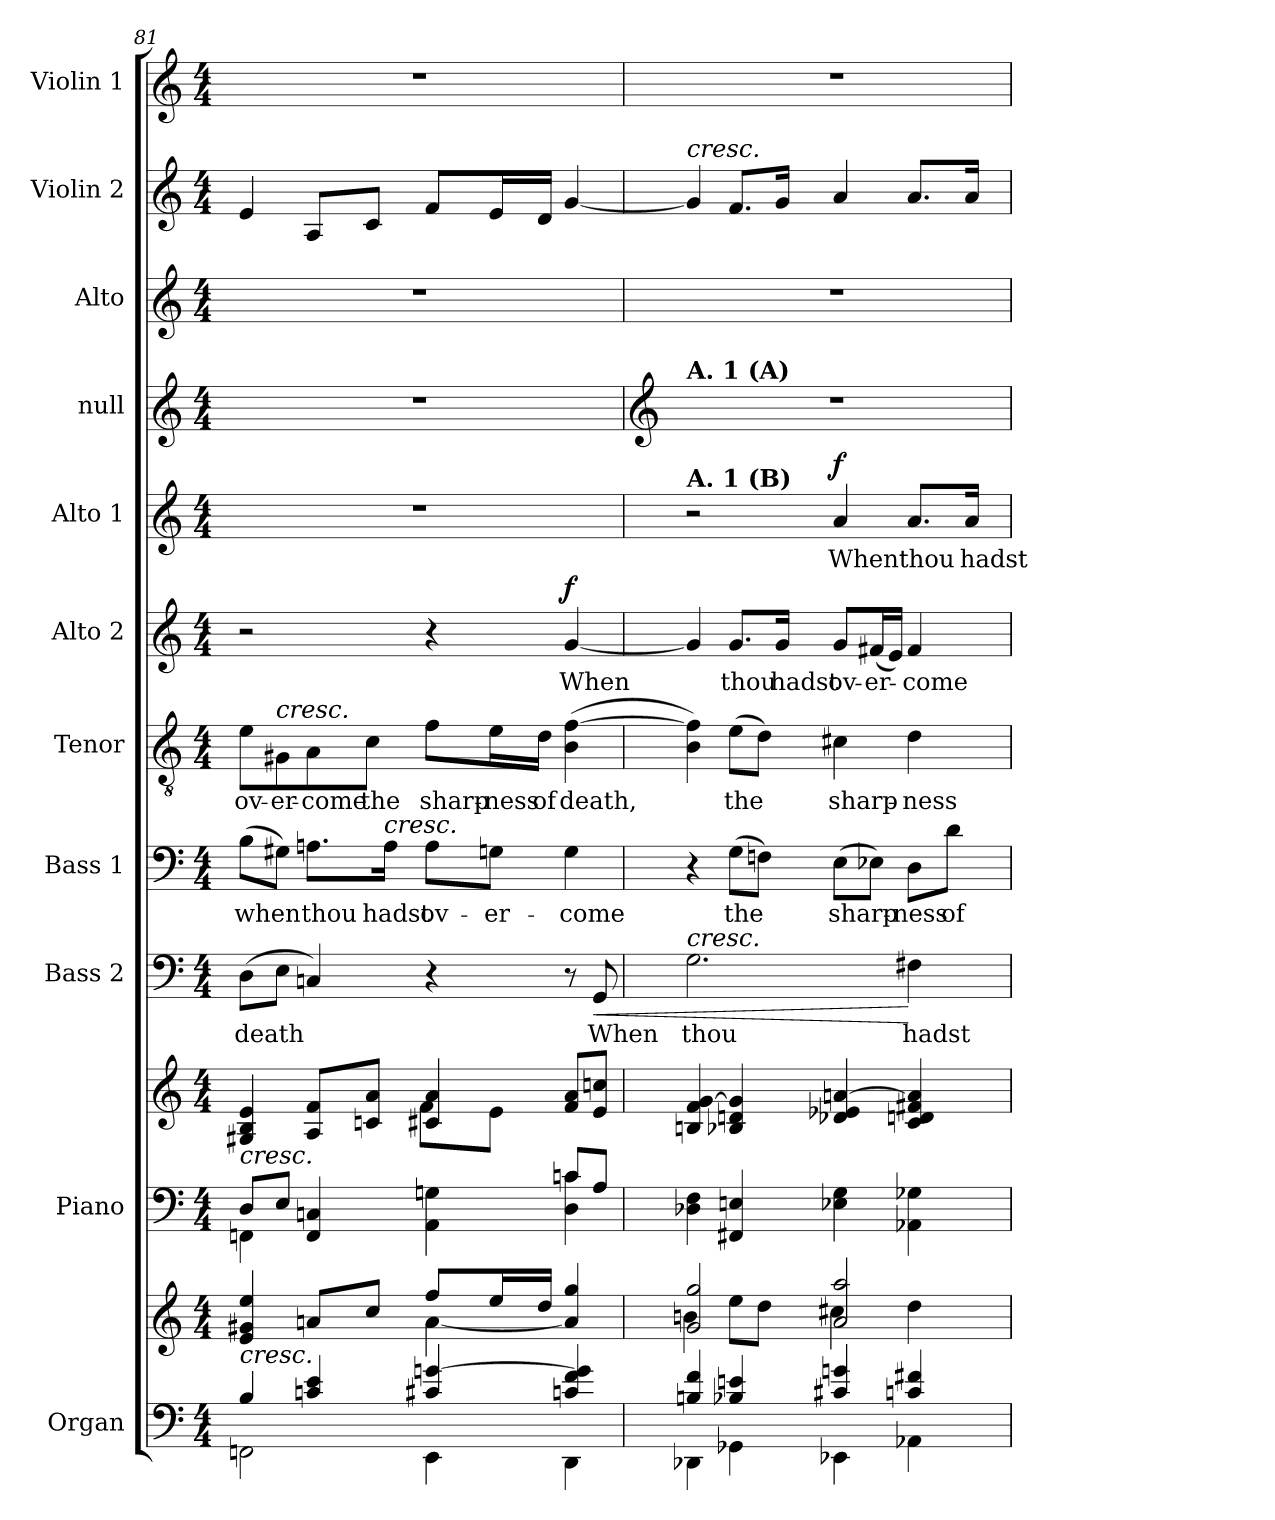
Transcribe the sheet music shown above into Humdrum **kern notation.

**kern	**kern	**kern	**kern	**kern	**text	**dynam	**kern	**text	**kern	**text	**kern	**text	**dynam	**kern	**text	**dynam	**kern	**kern	**kern	**kern
*part11	*part11	*part10	*part10	*part9	*part9	*part9	*part8	*part8	*part7	*part7	*part6	*part6	*part6	*part5	*part5	*part5	*part4	*part3	*part2	*part1
*staff13	*staff12	*staff11	*staff10	*staff9	*staff9	*staff9	*staff8	*staff8	*staff7	*staff7	*staff6	*staff6	*staff6	*staff5	*staff5	*staff5	*staff4	*staff3	*staff2	*staff1
*I"Organ	*	*I"Piano	*	*I"Bass 2	*	*	*I"Bass 1	*	*I"Tenor	*	*I"Alto 2	*	*	*I"Alto 1	*	*	*I"null	*I"Alto	*I"Violin 2	*I"Violin 1
*I'Org.	*	*	*	*I'B. 2	*	*	*I'B. 1	*	*I'T.	*	*I'A. 2	*	*	*I'A. 1	*	*	*	*	*I'Vln. 2	*I'Vln. 1
*clefF4	*clefG2	*clefF4	*clefG2	*clefF4	*	*	*clefF4	*	*clefGv2	*	*clefG2	*	*	*clefG2	*	*	*clefG2	*clefG2	*clefG2	*clefG2
*k[]	*k[]	*k[]	*k[]	*k[]	*	*	*k[]	*	*k[]	*	*k[]	*	*	*k[]	*	*	*k[]	*k[]	*k[]	*k[]
*M4/4	*M4/4	*M4/4	*M4/4	*M4/4	*	*	*M4/4	*	*M4/4	*	*M4/4	*	*	*M4/4	*	*	*M4/4	*M4/4	*M4/4	*M4/4
=81	=81	=81	=81	=81	=81	=81	=81	=81	=81	=81	=81	=81	=81	=81	=81	=81	=81	=81	=81	=81
*^	*^	*^	*^	*	*	*	*	*	*	*	*	*	*	*	*	*	*	*	*	*
!	!	!	!	!	!	!LO:TX:b:i:t=cresc.	!	!	!	!	!	!	!	!	!	!	!	!	!	!	!	!	!	!
!	!	!LO:TX:b:i:t=cresc.	!	!	!	!	!	!	!	!	!	!	!	!	!	!	!	!	!	!	!	!	!	!
!	!	!	!	!	!	!	!	!	!LO:LY:b	!	!	!LO:LY:b	!	!LO:LY:b	!	!	!	!	!	!	!	!	!	!
4B/	2FFn\	4e/ 4g#X/ 4ee/	2ryy	8D/L	4FFn\	4G#X/ 4B/ 4e/	2ryy	(>8D\L	death	.	(>8B\L	when	8e\L	ov-	2r	.	.	1r	.	.	1r	1r	4e/	1r
!	!	!	!	!	!	!	!	!	!	!	!	!	!LO:TX:a:i:t=cresc.	!	!	!	!	!	!	!	!	!	!	!
!	!	!	!	!	!	!	!	!	!	!	!	!	!	!LO:LY:b	!	!	!	!	!	!	!	!	!	!
.	.	.	.	8E/J	.	.	.	8E\J	.	.	8G#X\J)	.	8G#X\	-er-	.	.	.	.	.	.	.	.	.	.
!	!	!	!	!	!	!	!	!	!	!	!	!LO:LY:b	!	!LO:LY:b	!	!	!	!	!	!	!	!	!	!
4cn/ 4e/	.	8an/L	.	4FF/ 4Cn/	2ryy	8A/ 8f/L	.	4Cn/)	.	.	8.An\L	thou	8A\	-come	.	.	.	.	.	.	.	.	8A/L	.
!	!	!	!	!	!	!	!	!	!	!	!	!	!	!LO:LY:b	!	!	!	!	!	!	!	!	!	!
.	.	8cc/J	.	.	.	8cn/ 8a/J	.	.	.	.	.	.	8c\J	the	.	.	.	.	.	.	.	.	8c/J	.
!	!	!	!	!	!	!	!	!	!	!	!LO:TX:a:i:t=cresc.	!	!	!	!	!	!	!	!	!	!	!	!	!
!	!	!	!	!	!	!	!	!	!	!	!	!LO:LY:b	!	!	!	!	!	!	!	!	!	!	!	!
.	.	.	.	.	.	.	.	.	.	.	16A\Jk	hadst	.	.	.	.	.	.	.	.	.	.	.	.
!	!	!	!	!	!	!	!	!	!	!	!	!LO:LY:b	!	!LO:LY:b	!	!	!	!	!	!	!	!	!	!
4c#X/ [4gn/	4EE\	8ff/L	[4a\	4AA\ 4Gn\	.	4c#X/ 4a/	8f\L	4r	.	.	8A\L	ov-	8f\L	sharp-	4r	.	.	.	.	.	.	.	8f/L	.
!	!	!	!	!	!	!	!	!	!	!	!	!LO:LY:b	!	!LO:LY:b	!	!	!	!	!	!	!	!	!	!
.	.	16ee/L	.	.	.	.	8e\J	.	.	.	8Gn\J	-er-	16e\L	-ness	.	.	.	.	.	.	.	.	16e/L	.
!	!	!	!	!	!	!	!	!	!	!	!	!	!	!LO:LY:b	!	!	!	!	!	!	!	!	!	!
.	.	16dd/JJ	.	.	.	.	.	.	.	.	.	.	16d\JJ	of	.	.	.	.	.	.	.	.	16d/JJ	.
!	!	!	!	!	!	!	!	!	!	!	!	!LO:LY:b	!	!LO:LY:b	!	!LO:LY:b	!LO:DY:a	!	!	!	!	!	!	!
4cn/ 4f/ 4g/]	4DD\	4a/] 4gg/	4ryy	8cn/L	4D\ 4c\	8f/ 8a/L	4ryy	8r	.	.	4G\	-come	(<4B\ [4f\	death,	[4g/	When	f	.	.	.	.	.	[4g/	.
!	!	!	!	!	!	!	!	!	!LO:LY:b	!LO:HP:b	!	!	!	!	!	!	!	!	!	!	!	!	!	!
.	.	.	.	8A/J	.	8e/ 8ccn/J	.	8GG/	When	<	.	.	.	.	.	.	.	.	.	.	.	.	.	.
*	*	*	*	*v	*v	*	*	*	*	*	*	*	*	*	*	*	*	*	*	*	*	*	*	*
*	*	*	*	*	*v	*v	*	*	*	*	*	*	*	*	*	*	*	*	*	*	*	*	*
=82	=82	=82	=82	=82	=82	=82	=82	=82	=82	=82	=82	=82	=82	=82	=82	=82	=82	=82	=82	=82	=82	=82
*	*	*	*	*	*	*	*	*	*	*	*	*	*	*	*	*	*	*	*clefG2	*	*	*
!	!	!	!	!	!	!	!	!	!	!	!	!	!	!	!	!	!	!	!	!	!LO:TX:a:i:t=cresc.	!
!	!	!	!	!	!	!	!	!	!	!	!	!	!	!	!	!	!	!	!LO:TX:a:B:t=A. 1 (A)	!	!	!
!	!	!	!	!	!	!	!	!	!	!	!	!	!	!	!	!LO:TX:a:B:t=A. 1 (B)	!	!	!	!	!	!
!	!	!	!	!	!	!LO:TX:a:i:t=cresc.	!	!	!	!	!	!	!	!	!	!	!	!	!	!	!	!
!	!	!	!	!	!	!	!LO:LY:b	!	!	!	!	!	!	!	!	!	!	!	!	!	!	!
4Bn/ 4f/	4DD-X\	2g/ 2gg/	4bn\	4D-X\ 4F\	4Bn/ 4f/ [4g/	2.G\	thou	.	4r	.	4B\ 4f\])	.	4g/]	.	.	2r	.	.	1r	1r	4g/]	1r
!	!	!	!	!	!	!	!	!	!	!LO:LY:b	!	!LO:LY:b	!	!LO:LY:b	!	!	!	!	!	!	!	!
4B-X/ 4en/	4GG-X\	.	8ee\L	4FF#X/ 4En/	4B-X/ 4dn/ 4g/]	.	.	.	(>8G\L	the	(>8e\L	the	8.g/L	thou	.	.	.	.	.	.	8.f/L	.
.	.	.	8dd\J	.	.	.	.	.	8Fn\J)	.	8d\J)	.	.	.	.	.	.	.	.	.	.	.
!	!	!	!	!	!	!	!	!	!	!	!	!	!	!LO:LY:b	!	!	!	!	!	!	!	!
.	.	.	.	.	.	.	.	.	.	.	.	.	16g/Jk	hadst	.	.	.	.	.	.	16g/Jk	.
!	!	!	!	!	!	!	!	!	!	!LO:LY:b	!	!LO:LY:b	!	!LO:LY:b	!	!	!LO:LY:b	!LO:DY:a	!	!	!	!
4c#X/ 4gn/	4EE-X\	2a/ 2aa/	4cc#X\	4E-X\ 4G\	4d-X/ 4e-X/ [4an/	.	.	.	(>8E\L	sharp-	4c#X\	sharp-	8g/L	ov-	.	4a/	When	f	.	.	4a/	.
!	!	!	!	!	!	!	!	!	!	!	!	!	!	!LO:LY:b	!	!	!	!	!	!	!	!
.	.	.	.	.	.	.	.	.	8E-X\J)	.	.	.	(<16f#X/L	-er-	.	.	.	.	.	.	.	.
.	.	.	.	.	.	.	.	.	.	.	.	.	16e/JJ)	.	.	.	.	.	.	.	.	.
!	!	!	!	!	!	!	!LO:LY:b	!	!	!LO:LY:b	!	!LO:LY:b	!	!LO:LY:b	!	!	!LO:LY:b	!	!	!	!	!
4cn/ 4f#X/	4AA-X\	.	4dd\	4AA-X\ 4G-X\	4c/ 4dn/ 4f#X/ 4a/]	4F#X\	hadst	[	8D\L	-ness	4d\	-ness	4f#/	-come	.	8.a/L	thou	.	.	.	8.a/L	.
!	!	!	!	!	!	!	!	!	!	!LO:LY:b	!	!	!	!	!	!	!	!	!	!	!	!
.	.	.	.	.	.	.	.	.	8d\J	of	.	.	.	.	.	.	.	.	.	.	.	.
!	!	!	!	!	!	!	!	!	!	!	!	!	!	!	!	!	!LO:LY:b	!	!	!	!	!
.	.	.	.	.	.	.	.	.	.	.	.	.	.	.	.	16a/Jk	hadst	.	.	.	16a/Jk	.
*v	*v	*	*	*	*	*	*	*	*	*	*	*	*	*	*	*	*	*	*	*	*	*
*	*v	*v	*	*	*	*	*	*	*	*	*	*	*	*	*	*	*	*	*	*	*
=	=	=	=	=	=	=	=	=	=	=	=	=	=	=	=	=	=	=	=	=
*-	*-	*-	*-	*-	*-	*-	*-	*-	*-	*-	*-	*-	*-	*-	*-	*-	*-	*-	*-	*-
